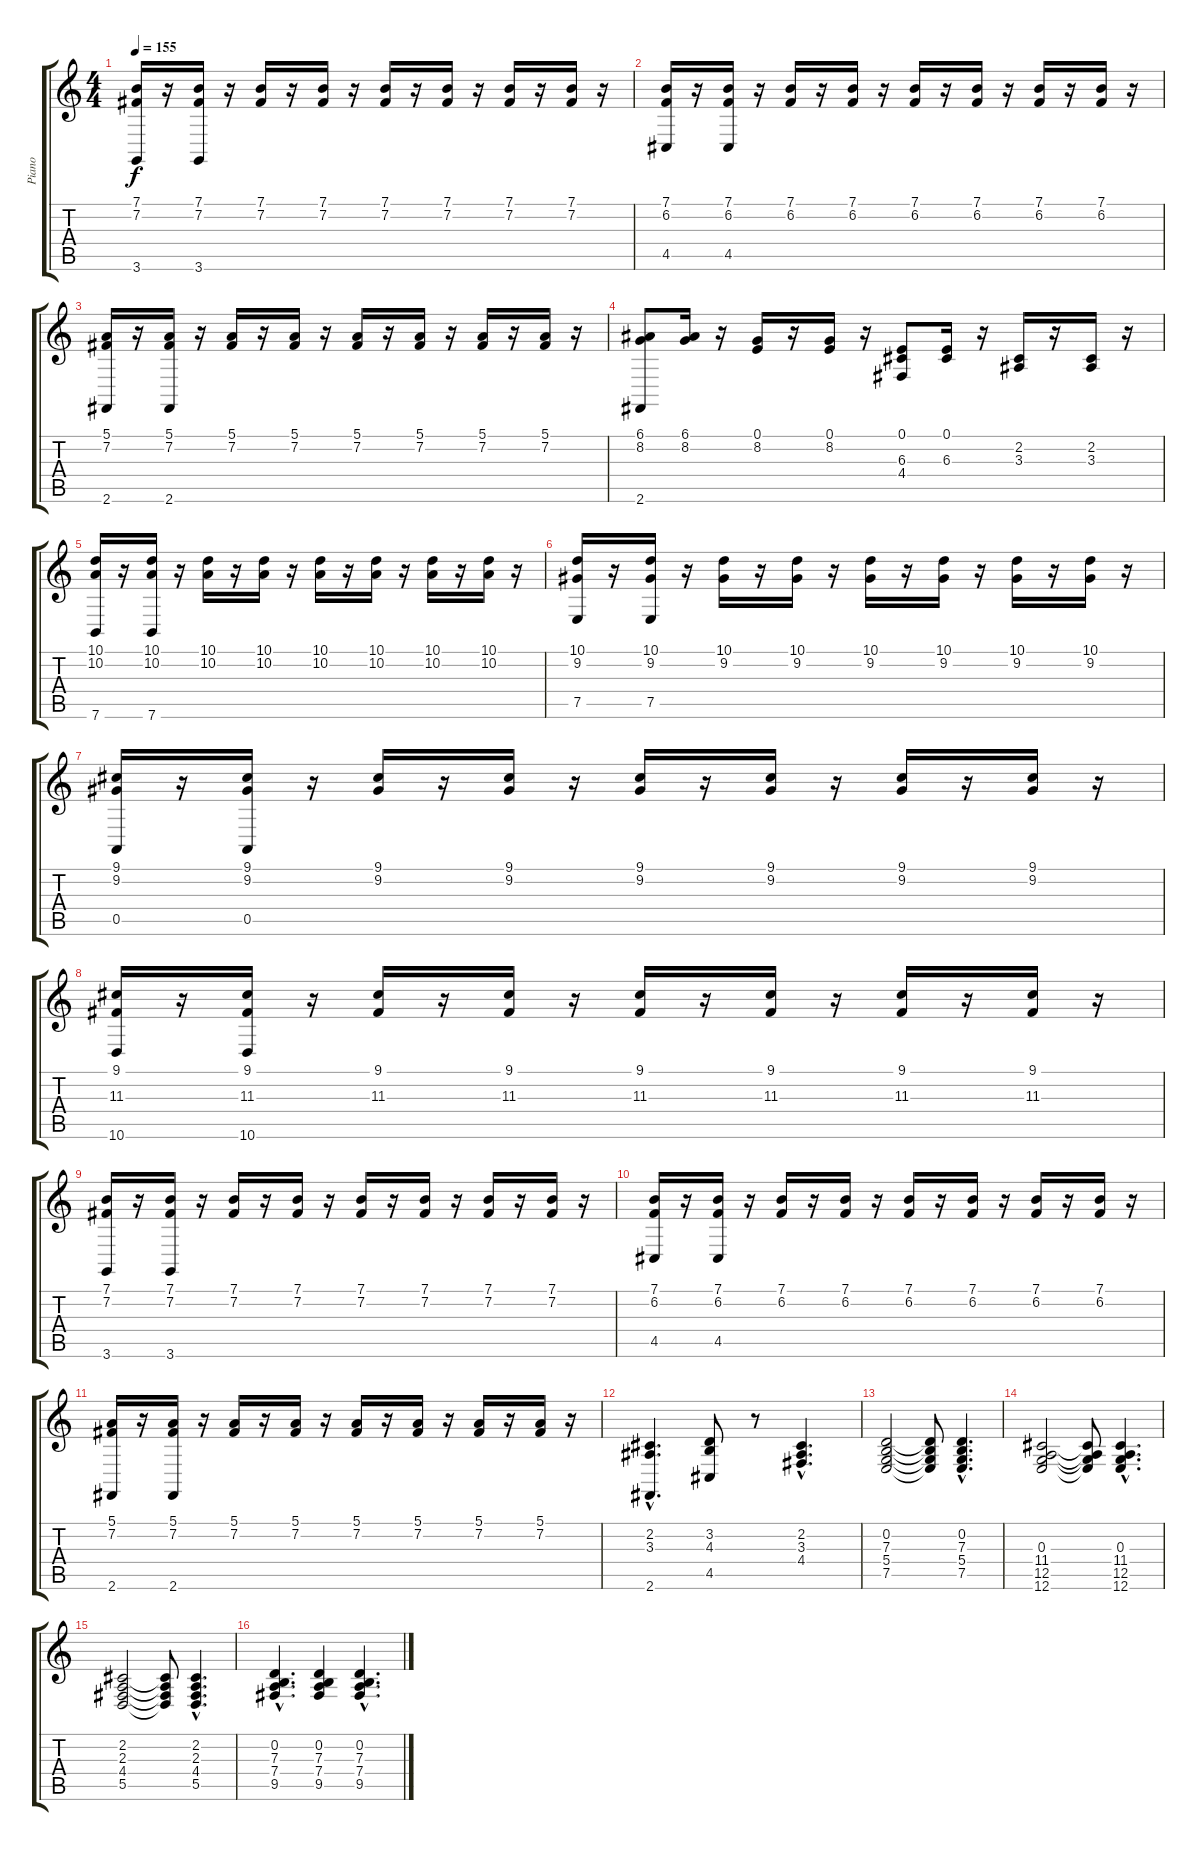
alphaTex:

\track ("Piano" "Piano") {instrument acousticgrandpiano}
\staff {score tabs}
\tuning (E4 B3 G3 D3 A2 E2) {hide}
\ts (4 4)
\tempo 155
\clef g2
\ks c
(7.1 7.2 3.6).16{dy f} r.16 (7.1 7.2 3.6).16 r.16 (7.1 7.2).16 r.16 (7.1 7.2).16 r.16 (7.1 7.2).16 r.16 (7.1 7.2).16 r.16 (7.1 7.2).16 r.16 (7.1 7.2).16 r.16 |
(7.1 6.2 4.5).16 r.16 (7.1 6.2 4.5).16 r.16 (7.1 6.2).16 r.16 (7.1 6.2).16 r.16 (7.1 6.2).16 r.16 (7.1 6.2).16 r.16 (7.1 6.2).16 r.16 (7.1 6.2).16 r.16 |
(5.1 7.2 2.6).16 r.16 (5.1 7.2 2.6).16 r.16 (5.1 7.2).16 r.16 (5.1 7.2).16 r.16 (5.1 7.2).16 r.16 (5.1 7.2).16 r.16 (5.1 7.2).16 r.16 (5.1 7.2).16 r.16 |
(6.1 8.2 2.6).8 (6.1 8.2).16 r.16 (0.1 8.2).16 r.16 (0.1 8.2).16 r.16 (0.1 6.3 4.4).8 (0.1 6.3).16 r.16 (2.2 3.3).16 r.16 (2.2 3.3).16 r.16 |
(10.1 10.2 7.6).16 r.16 (10.1 10.2 7.6).16 r.16 (10.1 10.2).16 r.16 (10.1 10.2).16 r.16 (10.1 10.2).16 r.16 (10.1 10.2).16 r.16 (10.1 10.2).16 r.16 (10.1 10.2).16 r.16 |
(10.1 9.2 7.5).16 r.16 (10.1 9.2 7.5).16 r.16 (10.1 9.2).16 r.16 (10.1 9.2).16 r.16 (10.1 9.2).16 r.16 (10.1 9.2).16 r.16 (10.1 9.2).16 r.16 (10.1 9.2).16 r.16 |
(9.1 9.2 0.5).16 r.16 (9.1 9.2 0.5).16 r.16 (9.1 9.2).16 r.16 (9.1 9.2).16 r.16 (9.1 9.2).16 r.16 (9.1 9.2).16 r.16 (9.1 9.2).16 r.16 (9.1 9.2).16 r.16 |
(9.1 11.3 10.6).16 r.16 (9.1 11.3 10.6).16 r.16 (9.1 11.3).16 r.16 (9.1 11.3).16 r.16 (9.1 11.3).16 r.16 (9.1 11.3).16 r.16 (9.1 11.3).16 r.16 (9.1 11.3).16 r.16 |
(7.1 7.2 3.6).16 r.16 (7.1 7.2 3.6).16 r.16 (7.1 7.2).16 r.16 (7.1 7.2).16 r.16 (7.1 7.2).16 r.16 (7.1 7.2).16 r.16 (7.1 7.2).16 r.16 (7.1 7.2).16 r.16 |
(7.1 6.2 4.5).16 r.16 (7.1 6.2 4.5).16 r.16 (7.1 6.2).16 r.16 (7.1 6.2).16 r.16 (7.1 6.2).16 r.16 (7.1 6.2).16 r.16 (7.1 6.2).16 r.16 (7.1 6.2).16 r.16 |
(5.1 7.2 2.6).16 r.16 (5.1 7.2 2.6).16 r.16 (5.1 7.2).16 r.16 (5.1 7.2).16 r.16 (5.1 7.2).16 r.16 (5.1 7.2).16 r.16 (5.1 7.2).16 r.16 (5.1 7.2).16 r.16 |
(2.2{hac} 3.3{hac} 2.6{hac}).4{d} (3.2 4.3 4.5).8 r.8 (2.2{hac} 3.3{hac} 4.4{hac}).4{d} |
(0.2 7.3 5.4 7.5).2 (0.2{t} 7.3{t} 5.4{t} 7.5{t}).8 (0.2{hac} 7.3{hac} 5.4{hac} 7.5{hac}).4{d} |
(0.3 11.4 12.5 12.6).2 (0.3{t} 11.4{t} 12.5{t} 12.6{t}).8 (0.3{hac} 11.4{hac} 12.5{hac} 12.6{hac}).4{d} |
(2.2 2.3 4.4 5.5).2 (2.2{t} 2.3{t} 4.4{t} 5.5{t}).8 (2.2{hac} 2.3{hac} 4.4{hac} 5.5{hac}).4{d} |
(0.2{hac} 7.3{hac} 7.4{hac} 9.5{hac}).4{d} (0.2 7.3 7.4 9.5).4 (0.2{hac} 7.3{hac} 7.4{hac} 9.5{hac}).4{d}
